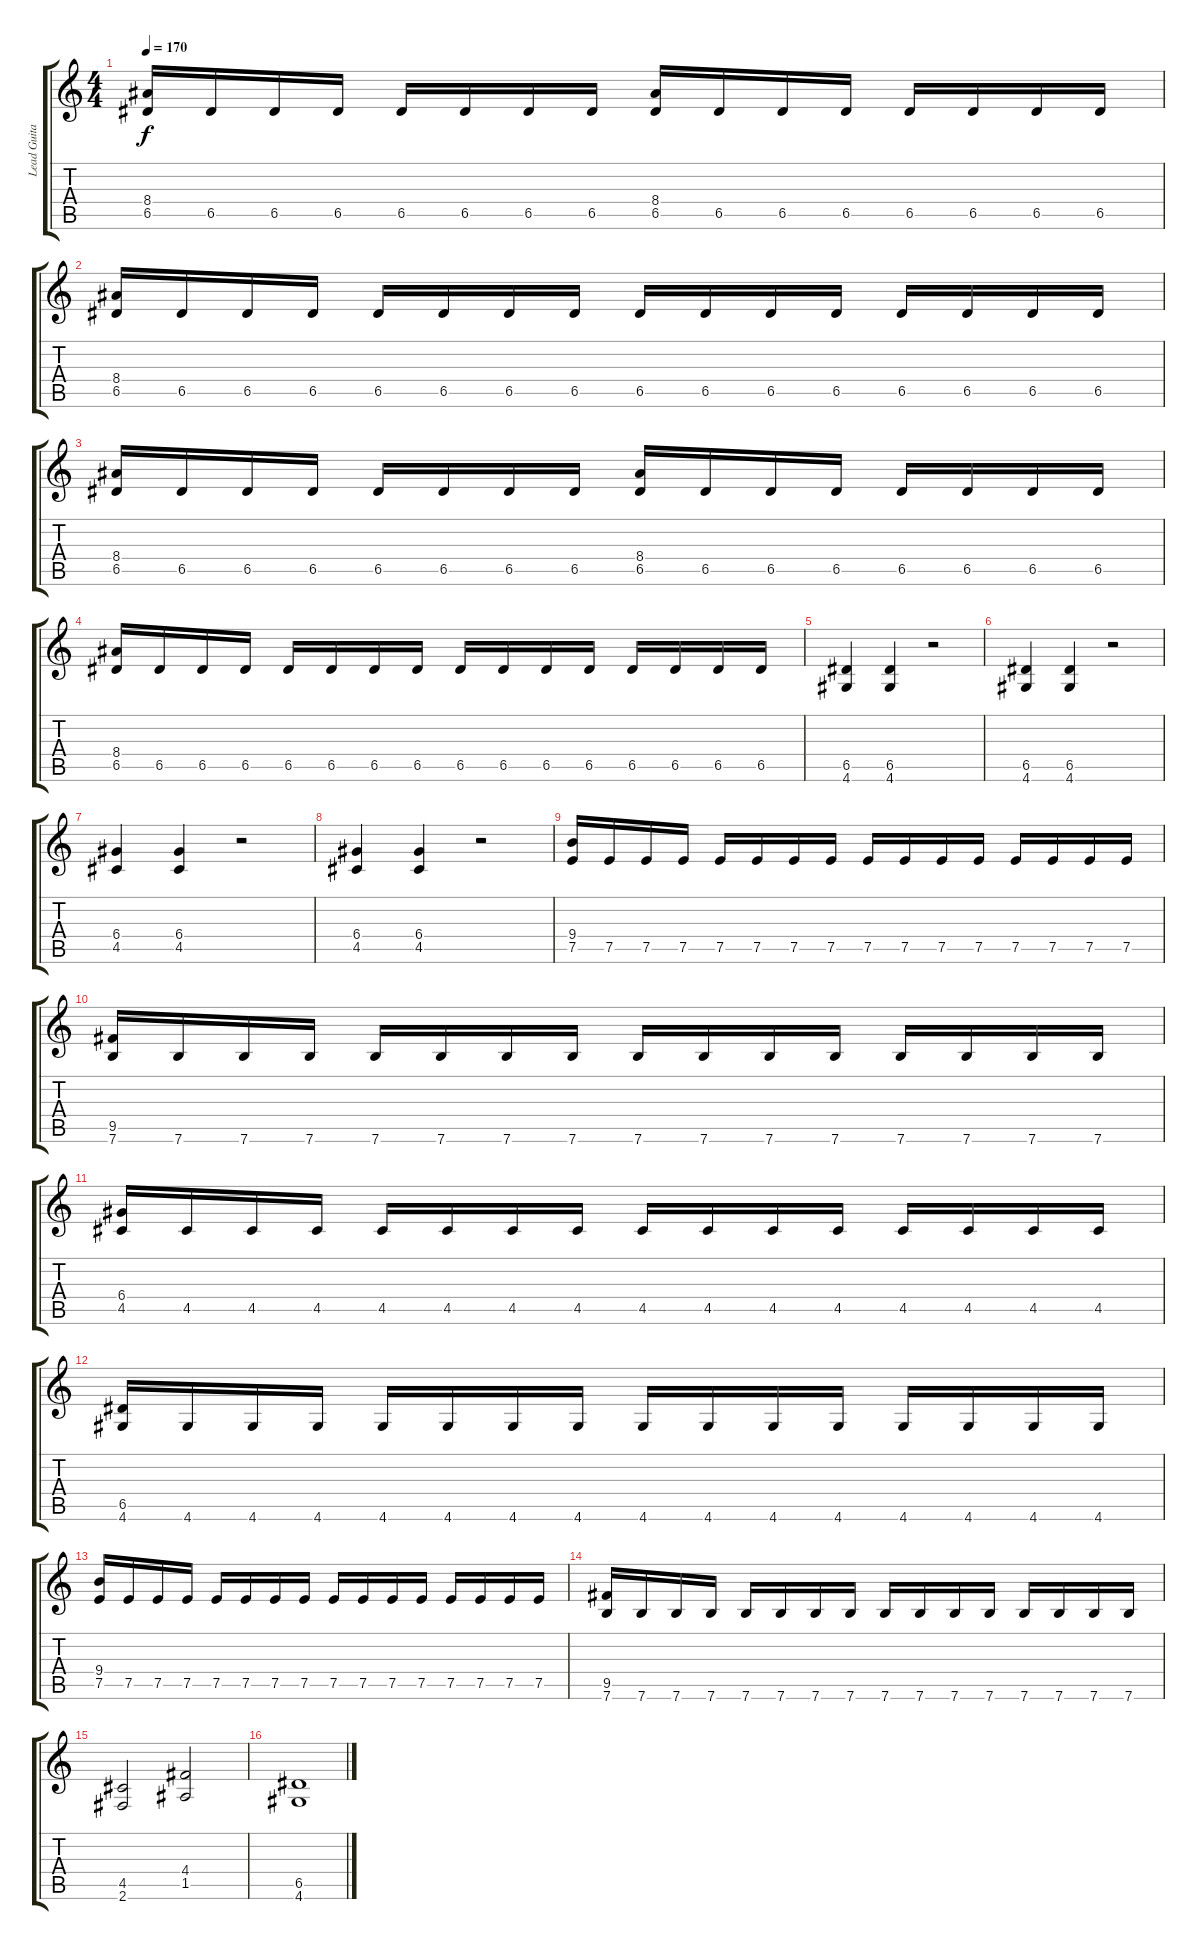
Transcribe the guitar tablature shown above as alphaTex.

\track ("Lead Guitar" "Lead Guita") {instrument overdrivenguitar}
\staff {score tabs}
\tuning (E4 B3 G3 D3 A2 E2) {hide}
\ts (4 4)
\tempo 170
\clef g2
\ks c
(8.4 6.5).16{dy f} 6.5.16 6.5.16 6.5.16 6.5.16 6.5.16 6.5.16 6.5.16 (8.4 6.5).16 6.5.16 6.5.16 6.5.16 6.5.16 6.5.16 6.5.16 6.5.16 |
(8.4 6.5).16 6.5.16 6.5.16 6.5.16 6.5.16 6.5.16 6.5.16 6.5.16 6.5.16 6.5.16 6.5.16 6.5.16 6.5.16 6.5.16 6.5.16 6.5.16 |
(8.4 6.5).16 6.5.16 6.5.16 6.5.16 6.5.16 6.5.16 6.5.16 6.5.16 (8.4 6.5).16 6.5.16 6.5.16 6.5.16 6.5.16 6.5.16 6.5.16 6.5.16 |
(8.4 6.5).16 6.5.16 6.5.16 6.5.16 6.5.16 6.5.16 6.5.16 6.5.16 6.5.16 6.5.16 6.5.16 6.5.16 6.5.16 6.5.16 6.5.16 6.5.16 |
(6.5 4.6).4 (6.5 4.6).4 r.2 |
(6.5 4.6).4 (6.5 4.6).4 r.2 |
(6.4 4.5).4 (6.4 4.5).4 r.2 |
(6.4 4.5).4 (6.4 4.5).4 r.2 |
(9.4 7.5).16 7.5.16 7.5.16 7.5.16 7.5.16 7.5.16 7.5.16 7.5.16 7.5.16 7.5.16 7.5.16 7.5.16 7.5.16 7.5.16 7.5.16 7.5.16 |
(9.5 7.6).16 7.6.16 7.6.16 7.6.16 7.6.16 7.6.16 7.6.16 7.6.16 7.6.16 7.6.16 7.6.16 7.6.16 7.6.16 7.6.16 7.6.16 7.6.16 |
(6.4 4.5).16 4.5.16 4.5.16 4.5.16 4.5.16 4.5.16 4.5.16 4.5.16 4.5.16 4.5.16 4.5.16 4.5.16 4.5.16 4.5.16 4.5.16 4.5.16 |
(6.5 4.6).16 4.6.16 4.6.16 4.6.16 4.6.16 4.6.16 4.6.16 4.6.16 4.6.16 4.6.16 4.6.16 4.6.16 4.6.16 4.6.16 4.6.16 4.6.16 |
(9.4 7.5).16 7.5.16 7.5.16 7.5.16 7.5.16 7.5.16 7.5.16 7.5.16 7.5.16 7.5.16 7.5.16 7.5.16 7.5.16 7.5.16 7.5.16 7.5.16 |
(9.5 7.6).16 7.6.16 7.6.16 7.6.16 7.6.16 7.6.16 7.6.16 7.6.16 7.6.16 7.6.16 7.6.16 7.6.16 7.6.16 7.6.16 7.6.16 7.6.16 |
(4.5 2.6).2 (4.4 1.5).2 |
(6.5 4.6).1
